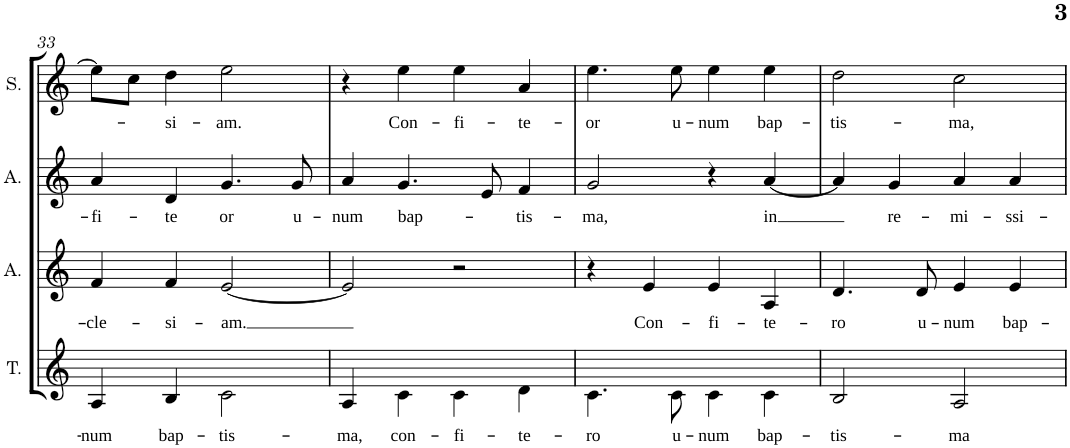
**kern	**text	**kern	**text	**kern	**text	**kern	**text
*part4	*part4	*part3	*part3	*part2	*part2	*part1	*part1
*staff4	*staff4	*staff3	*staff3	*staff2	*staff2	*staff1	*staff1
*I"Tenor	*	*I"Alto	*	*I"Alto	*	*I"Soprano	*
*I'T.	*	*I'A.	*	*I'A.	*	*I'S.	*
!!LO:PB:g=z
*clefG2	*	*clefG2	*	*clefG2	*	*clefG2	*
*Trd7c12	*	*	*	*	*	*	*
*k[]	*	*k[]	*	*k[]	*	*k[]	*
*M4/4	*	*M4/4	*	*M4/4	*	*M4/4	*
*met(c)	*	*met(c)	*	*met(c)	*	*met(c)	*
=33	=33	=33	=33	=33	=33	=33	=33
!	!LO:LY:b	!	!LO:LY:b	!	!LO:LY:b	!	!
4A/	-num	4f/	-cle-	4a/	-fi-	8ee\L]	.
.	.	.	.	.	.	8cc\J	.
!	!LO:LY:b	!	!LO:LY:b	!	!LO:LY:b	!	!LO:LY:b
4B/	bap-	4f/	-si-	4d/	-te	4dd\	-si-
!	!LO:LY:b	!	!LO:LY:b	!	!LO:LY:b	!	!LO:LY:b
2c\	-tis-	[2e/	-am.	4.g/	or	2ee\	-am.
!	!	!	!	!	!LO:LY:b	!	!
.	.	.	.	8g/	u-	.	.
=34	=34	=34	=34	=34	=34	=34	=34
!	!LO:LY:b	!	!	!	!LO:LY:b	!	!
4A/	-ma,	2e/]	.	4a/	-num	4r	.
!	!LO:LY:b	!	!	!	!LO:LY:b	!	!LO:LY:b
4c\	con-	.	.	4.g/	bap-	4ee\	Con-
!	!LO:LY:b	!	!	!	!	!	!LO:LY:b
4c\	-fi-	2r	.	.	.	4ee\	-fi-
.	.	.	.	8e/	.	.	.
!	!LO:LY:b	!	!	!	!LO:LY:b	!	!LO:LY:b
4d\	-te-	.	.	4f/	-tis-	4a/	-te-
=35	=35	=35	=35	=35	=35	=35	=35
!	!LO:LY:b	!	!	!	!LO:LY:b	!	!LO:LY:b
4.c\	-ro	4r	.	2g/	-ma,	4.ee\	-or
!	!	!	!LO:LY:b	!	!	!	!
.	.	4e/	Con-	.	.	.	.
!	!LO:LY:b	!	!	!	!	!	!LO:LY:b
8c\	u-	.	.	.	.	8ee\	u-
!	!LO:LY:b	!	!LO:LY:b	!	!	!	!LO:LY:b
4c\	-num	4e/	-fi-	4r	.	4ee\	-num
!	!LO:LY:b	!	!LO:LY:b	!	!LO:LY:b	!	!LO:LY:b
4c\	bap-	4A/	-te-	[4a/	in	4ee\	bap-
=36	=36	=36	=36	=36	=36	=36	=36
!	!LO:LY:b	!	!LO:LY:b	!	!	!	!LO:LY:b
2B/	-tis-	4.d/	-ro	4a/]	.	2dd\	-tis-
!	!	!	!	!	!LO:LY:b	!	!
.	.	.	.	4g/	re-	.	.
!	!	!	!LO:LY:b	!	!	!	!
.	.	8d/	u-	.	.	.	.
!	!LO:LY:b	!	!LO:LY:b	!	!LO:LY:b	!	!LO:LY:b
2A/	-ma	4e/	-num	4a/	-mi-	2cc\	-ma,
!	!	!	!LO:LY:b	!	!LO:LY:b	!	!
.	.	4e/	bap-	4a/	-ssi-	.	.
=	=	=	=	=	=	=	=
*-	*-	*-	*-	*-	*-	*-	*-
